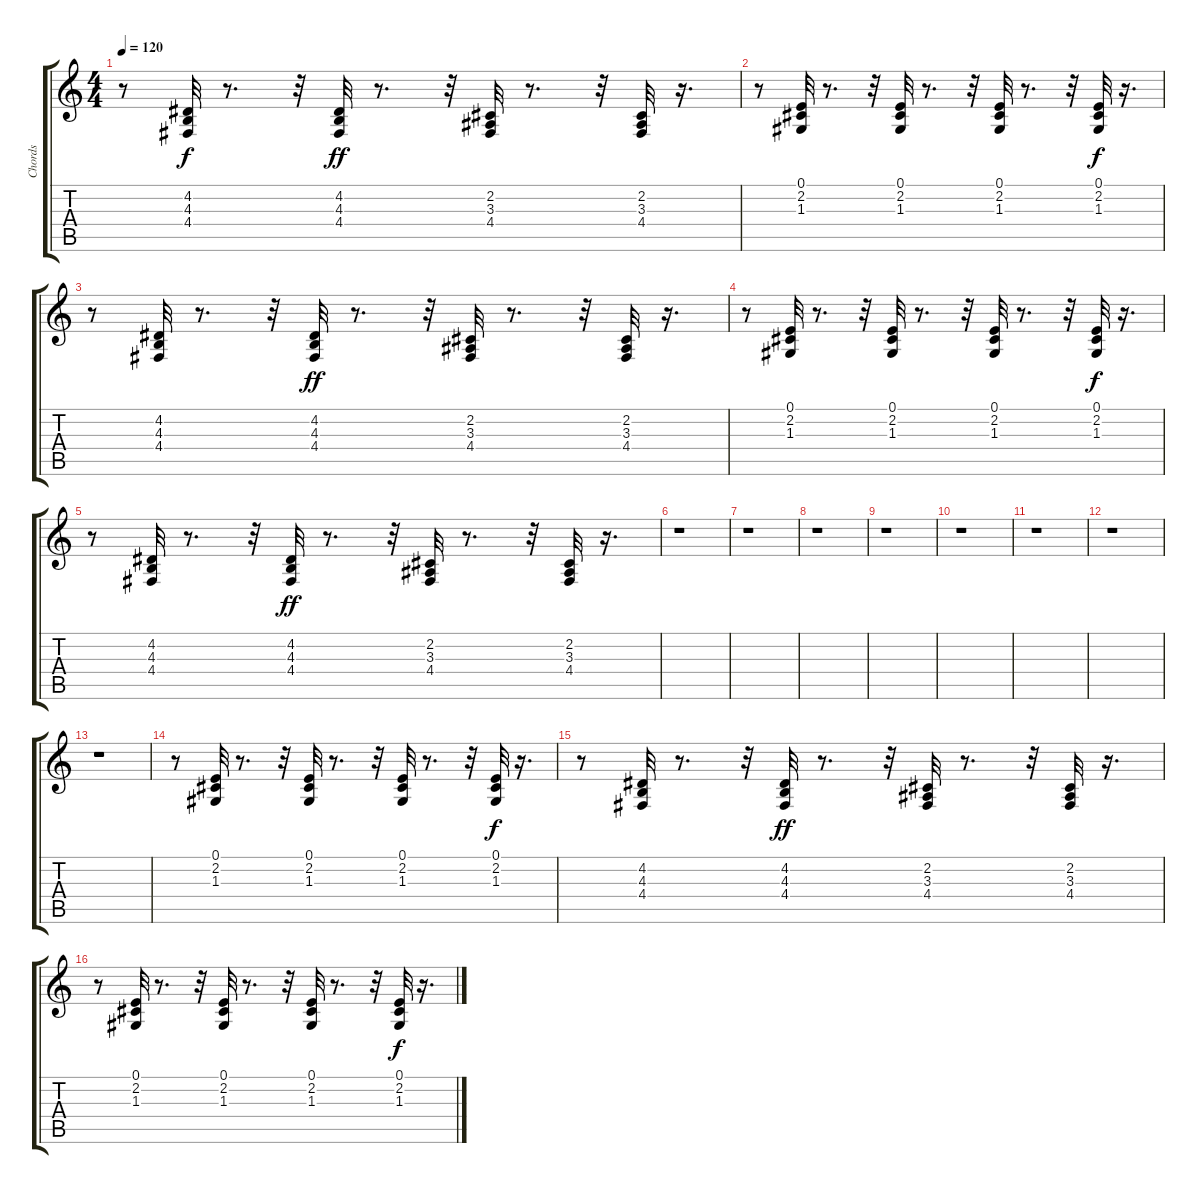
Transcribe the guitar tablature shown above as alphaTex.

\track ("Chords" "Chords") {instrument synthbrass2}
\staff {score tabs}
\tuning (E4 B3 G3 D3 A2 E2) {hide}
\ts (4 4)
\tempo 120
\clef g2
\ks c
r.8{dy f} (4.2 4.3 4.4).32 r.8{d} r.32 (4.2 4.3 4.4).32{dy ff} r.8{d} r.32 (2.2 3.3 4.4).32 r.8{d} r.32 (2.2 3.3 4.4).32 r.16{d} |
r.8 (0.1 2.2 1.3).32 r.8{d} r.32 (0.1 2.2 1.3).32 r.8{d} r.32 (0.1 2.2 1.3).32 r.8{d} r.32 (0.1 2.2 1.3).32{dy f} r.16{d} |
r.8 (4.2 4.3 4.4).32 r.8{d} r.32 (4.2 4.3 4.4).32{dy ff} r.8{d} r.32 (2.2 3.3 4.4).32 r.8{d} r.32 (2.2 3.3 4.4).32 r.16{d} |
r.8 (0.1 2.2 1.3).32 r.8{d} r.32 (0.1 2.2 1.3).32 r.8{d} r.32 (0.1 2.2 1.3).32 r.8{d} r.32 (0.1 2.2 1.3).32{dy f} r.16{d} |
r.8 (4.2 4.3 4.4).32 r.8{d} r.32 (4.2 4.3 4.4).32{dy ff} r.8{d} r.32 (2.2 3.3 4.4).32 r.8{d} r.32 (2.2 3.3 4.4).32 r.16{d} |
r.1 |
r.1 |
r.1 |
r.1 |
r.1 |
r.1 |
r.1 |
r.1 |
r.8 (0.1 2.2 1.3).32 r.8{d} r.32 (0.1 2.2 1.3).32 r.8{d} r.32 (0.1 2.2 1.3).32 r.8{d} r.32 (0.1 2.2 1.3).32{dy f} r.16{d} |
r.8 (4.2 4.3 4.4).32 r.8{d} r.32 (4.2 4.3 4.4).32{dy ff} r.8{d} r.32 (2.2 3.3 4.4).32 r.8{d} r.32 (2.2 3.3 4.4).32 r.16{d} |
r.8 (0.1 2.2 1.3).32 r.8{d} r.32 (0.1 2.2 1.3).32 r.8{d} r.32 (0.1 2.2 1.3).32 r.8{d} r.32 (0.1 2.2 1.3).32{dy f} r.16{d}
